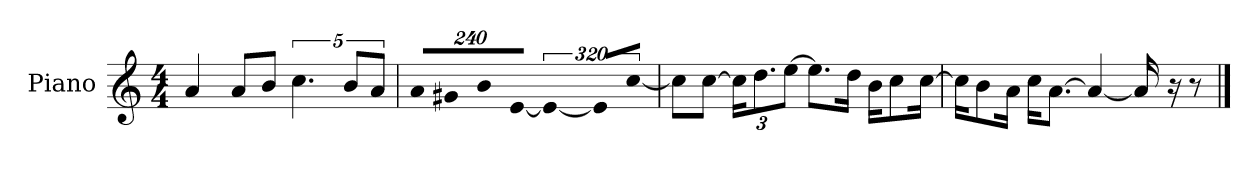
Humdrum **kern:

**kern
*part1
*staff1
*I"Piano
*I'P-no
*clefG2
*k[]
*M4/4
*MM90
=1
4a/
8a/L
8b/J
5.cc\
10b/L
10a/J
=2
!LO:N:vis=8
960%137a/L
!LO:N:vis=8
960%137g#X/
!LO:N:vis=8
960%137b/
!LO:N:vis=8
[960%137e/J
!LO:N:vis=4
640%183e/_
!LO:N:vis=16
1920%137e/LL]
!LO:N:vis=16
[1920%137cc/JJ
=3
8cc\L]
[8cc\J
*Xbrackettup
24cc\KL]
12.dd\
[12ee\J
8.ee\L]
16dd\Jk
16b\KL
8cc\
[16cc\Jk
=4
16cc\KL]
8b\
16a\Jk
16cc\KL
[8.a\J
4a/_
16a/]
16r
8r
==
*-
